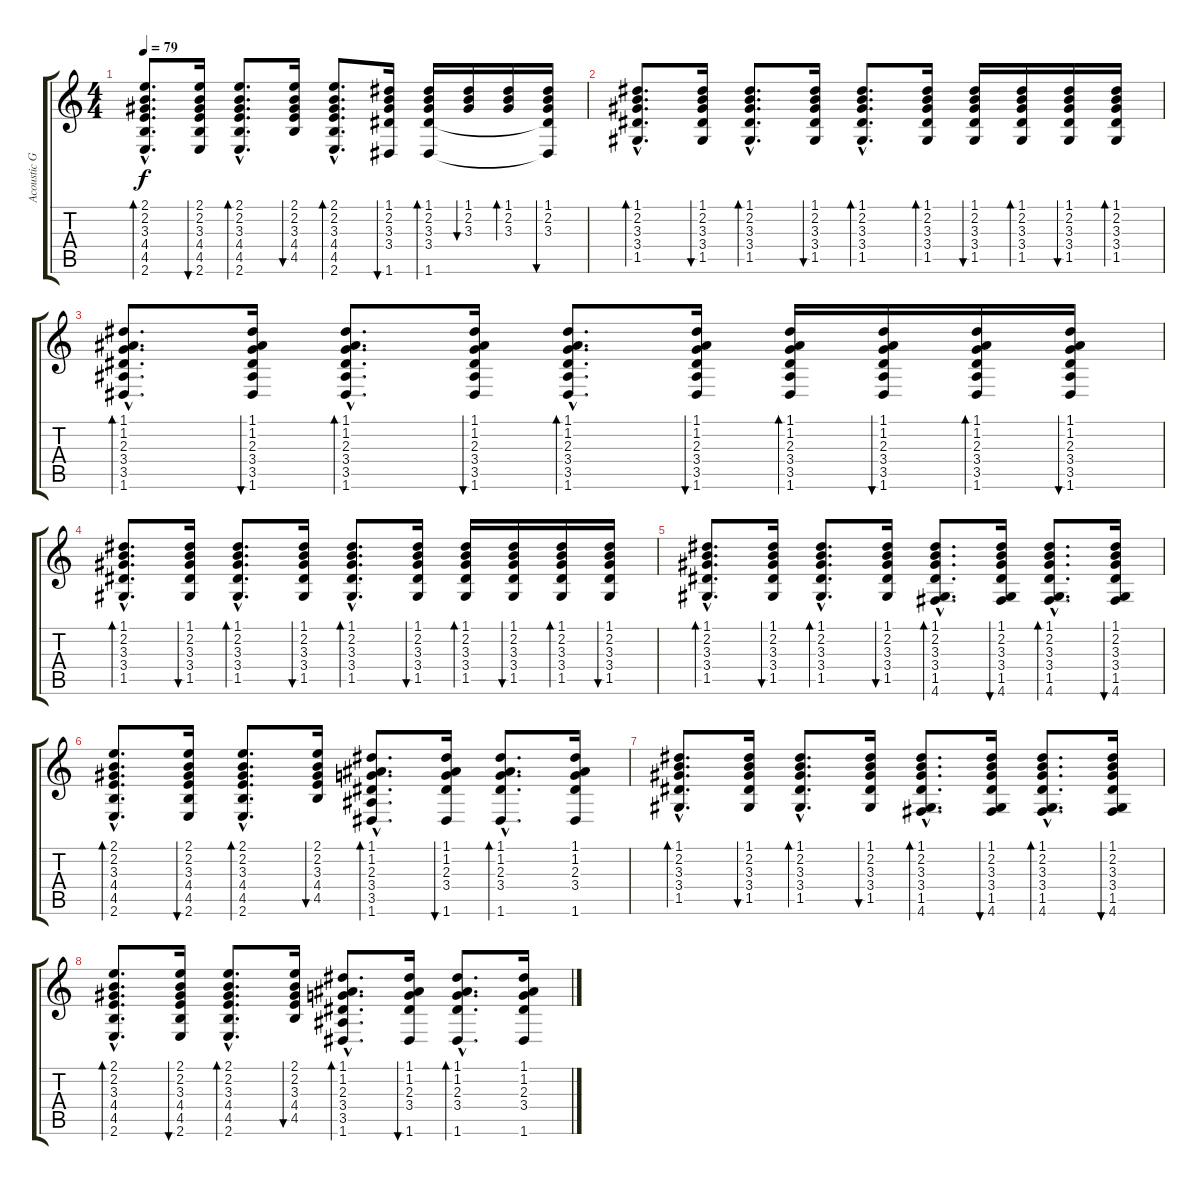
\track ("Acoustic Guitar" "Acoustic G") {instrument acousticguitarsteel}
\staff {score tabs}
\tuning (D4 A3 F3 C3 G2 D2) {hide}
\ts (4 4)
\tempo 79
\clef g2
\ks c
(2.1{hac} 2.2{hac} 3.3{hac} 4.4{hac} 4.5{hac} 2.6{hac}).8{d bd 60 dy f} (2.1 2.2 3.3 4.4 4.5 2.6).16{bu 30} (2.1{hac} 2.2{hac} 3.3{hac} 4.4{hac} 4.5{hac} 2.6{hac}).8{d bd 30} (2.1 2.2 3.3 4.4 4.5).16{bu 30} (2.1{hac} 2.2{hac} 3.3{hac} 4.4{hac} 4.5{hac} 2.6{hac}).8{d bd 30} (1.1 2.2 3.3 3.4 1.6).16{bu 30} (1.1 2.2 3.3 3.4 1.6).16{bd 30} (1.1 2.2 3.3).16{bu 30} (1.1 2.2 3.3).16{bd 30} (1.1 2.2 3.3 3.4{t} 1.6{t}).16{bu 30} |
(1.1{hac} 2.2{hac} 3.3{hac} 3.4{hac} 1.5{hac}).8{d bd 60} (1.1 2.2 3.3 3.4 1.5).16{bu 30} (1.1{hac} 2.2{hac} 3.3{hac} 3.4{hac} 1.5{hac}).8{d bd 30} (1.1 2.2 3.3 3.4 1.5).16{bu 30} (1.1{hac} 2.2{hac} 3.3{hac} 3.4{hac} 1.5{hac}).8{d bd 30} (1.1 2.2 3.3 3.4 1.5).16{bd 30} (1.1 2.2 3.3 3.4 1.5).16{bu 30} (1.1 2.2 3.3 3.4 1.5).16{bd 30} (1.1 2.2 3.3 3.4 1.5).16{bu 30} (1.1 2.2 3.3 3.4 1.5).16{bd 30} |
(1.1{hac} 1.2{hac} 2.3{hac} 3.4{hac} 3.5{hac} 1.6{hac}).8{d bd 60} (1.1 1.2 2.3 3.4 3.5 1.6).16{bu 30} (1.1{hac} 1.2{hac} 2.3{hac} 3.4{hac} 3.5{hac} 1.6{hac}).8{d bd 30} (1.1 1.2 2.3 3.4 3.5 1.6).16{bu 30} (1.1{hac} 1.2{hac} 2.3{hac} 3.4{hac} 3.5{hac} 1.6{hac}).8{d bd 30} (1.1 1.2 2.3 3.4 3.5 1.6).16{bu 30} (1.1 1.2 2.3 3.4 3.5 1.6).16{bd 30} (1.1 1.2 2.3 3.4 3.5 1.6).16{bu 30} (1.1 1.2 2.3 3.4 3.5 1.6).16{bd 30} (1.1 1.2 2.3 3.4 3.5 1.6).16{bu 30} |
(1.1{hac} 2.2{hac} 3.3{hac} 3.4{hac} 1.5{hac}).8{d bd 60} (1.1 2.2 3.3 3.4 1.5).16{bu 30} (1.1{hac} 2.2{hac} 3.3{hac} 3.4{hac} 1.5{hac}).8{d bd 30} (1.1 2.2 3.3 3.4 1.5).16{bu 30} (1.1{hac} 2.2{hac} 3.3{hac} 3.4{hac} 1.5{hac}).8{d bd 30} (1.1 2.2 3.3 3.4 1.5).16{bu 30} (1.1 2.2 3.3 3.4 1.5).16{bd 30} (1.1 2.2 3.3 3.4 1.5).16{bu 30} (1.1 2.2 3.3 3.4 1.5).16{bd 30} (1.1 2.2 3.3 3.4 1.5).16{bu 30} |
(1.1{hac} 2.2{hac} 3.3{hac} 3.4{hac} 1.5{hac}).8{d bd 60} (1.1 2.2 3.3 3.4 1.5).16{bu 30} (1.1{hac} 2.2{hac} 3.3{hac} 3.4{hac} 1.5{hac}).8{d bd 30} (1.1 2.2 3.3 3.4 1.5).16{bu 30} (1.1{hac} 2.2{hac} 3.3{hac} 3.4{hac} 1.5{hac} 4.6{hac}).8{d bd 30} (1.1 2.2 3.3 3.4 1.5 4.6).16{bu 30} (1.1{hac} 2.2{hac} 3.3{hac} 3.4{hac} 1.5{hac} 4.6{hac}).8{d bd 30} (1.1 2.2 3.3 3.4 1.5 4.6).16{bu 30} |
(2.1{hac} 2.2{hac} 3.3{hac} 4.4{hac} 4.5{hac} 2.6{hac}).8{d bd 60} (2.1 2.2 3.3 4.4 4.5 2.6).16{bu 30} (2.1{hac} 2.2{hac} 3.3{hac} 4.4{hac} 4.5{hac} 2.6{hac}).8{d bd 30} (2.1 2.2 3.3 4.4 4.5).16{bu 30} (1.1{hac} 1.2{hac} 2.3{hac} 3.4{hac} 3.5{hac} 1.6{hac}).8{d bd 30} (1.1 1.2 2.3 3.4 1.6).16{bu 30} (1.1{hac} 1.2{hac} 2.3{hac} 3.4{hac} 1.6{hac}).8{d bd 30} (1.1 1.2 2.3 3.4 1.6).16 |
(1.1{hac} 2.2{hac} 3.3{hac} 3.4{hac} 1.5{hac}).8{d bd 60} (1.1 2.2 3.3 3.4 1.5).16{bu 30} (1.1{hac} 2.2{hac} 3.3{hac} 3.4{hac} 1.5{hac}).8{d bd 30} (1.1 2.2 3.3 3.4 1.5).16{bu 30} (1.1{hac} 2.2{hac} 3.3{hac} 3.4{hac} 1.5{hac} 4.6{hac}).8{d bd 30} (1.1 2.2 3.3 3.4 1.5 4.6).16{bu 30} (1.1{hac} 2.2{hac} 3.3{hac} 3.4{hac} 1.5{hac} 4.6{hac}).8{d bd 30} (1.1 2.2 3.3 3.4 1.5 4.6).16{bu 30} |
(2.1{hac} 2.2{hac} 3.3{hac} 4.4{hac} 4.5{hac} 2.6{hac}).8{d bd 60} (2.1 2.2 3.3 4.4 4.5 2.6).16{bu 30} (2.1{hac} 2.2{hac} 3.3{hac} 4.4{hac} 4.5{hac} 2.6{hac}).8{d bd 30} (2.1 2.2 3.3 4.4 4.5).16{bu 30} (1.1{hac} 1.2{hac} 2.3{hac} 3.4{hac} 3.5{hac} 1.6{hac}).8{d bd 30} (1.1 1.2 2.3 3.4 1.6).16{bu 30} (1.1{hac} 1.2{hac} 2.3{hac} 3.4{hac} 1.6{hac}).8{d bd 30} (1.1 1.2 2.3 3.4 1.6).16
